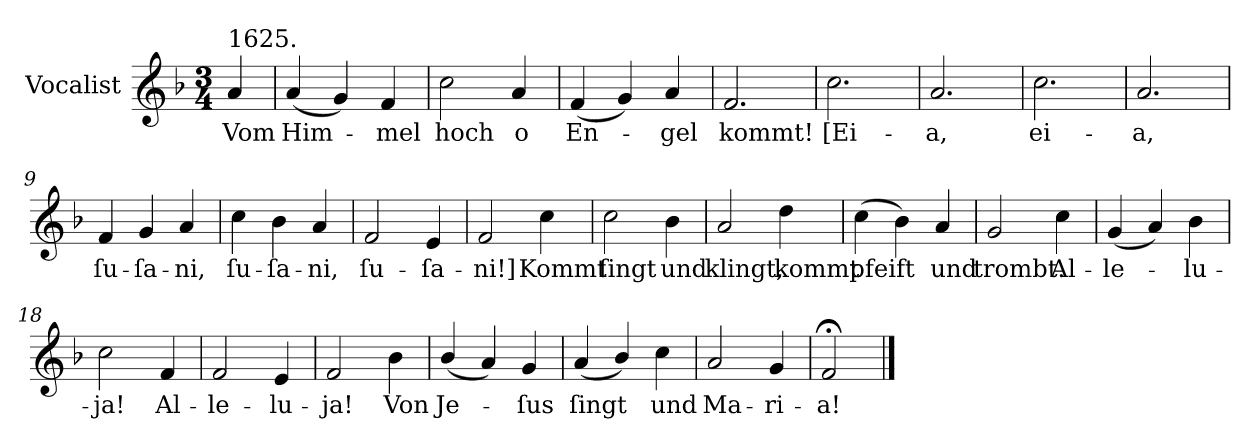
**kern	**text
*part1	*part1
*staff1	*staff1
*I"Vocalist	*
*k[b-]	*
*F:	*
*M3/4	*
=	=
!LO:TX:a:t=1625.	!
4a	Vom
=1	=1
(4a	Him-
4g)	.
4f	-mel
=2	=2
2cc	hoch
4a	o
=3	=3
(4f	En-
4g)	.
4a	-gel
=4	=4
2.f	kommt!
=5	=5
2.cc	[Ei-
=6	=6
2.a	-a,
=7	=7
2.cc	ei-
=8	=8
2.a	-a,
=9	=9
4f	ſu-
4g	-ſa-
4a	-ni,
=10	=10
4cc	ſu-
4b-	-ſa-
4a	-ni,
=11	=11
2f	ſu-
4e	-ſa-
=12	=12
2f	-ni!]
4cc	Kommt
=13	=13
2cc	ſingt
4b-	und
=14	=14
2a	klingt,
4dd	kommt
=15	=15
(4cc	pfeift
4b-)	.
4a	und
=16	=16
2g	trombt.
4cc	Al-
=17	=17
(4g	-le-
4a)	.
4b-	-lu-
=18	=18
2cc	-ja!
4f	Al-
=19	=19
2f	-le-
4e	-lu-
=20	=20
2f	-ja!
4b-	Von
=21	=21
(4b-/	Je-
4a)	.
4g	-ſus
=22	=22
(4a	ſingt
4b-/)	.
4cc	und
=23	=23
2a	Ma-
4g	-ri-
=24	=24
2f;<	-a!
==	==
*-	*-
